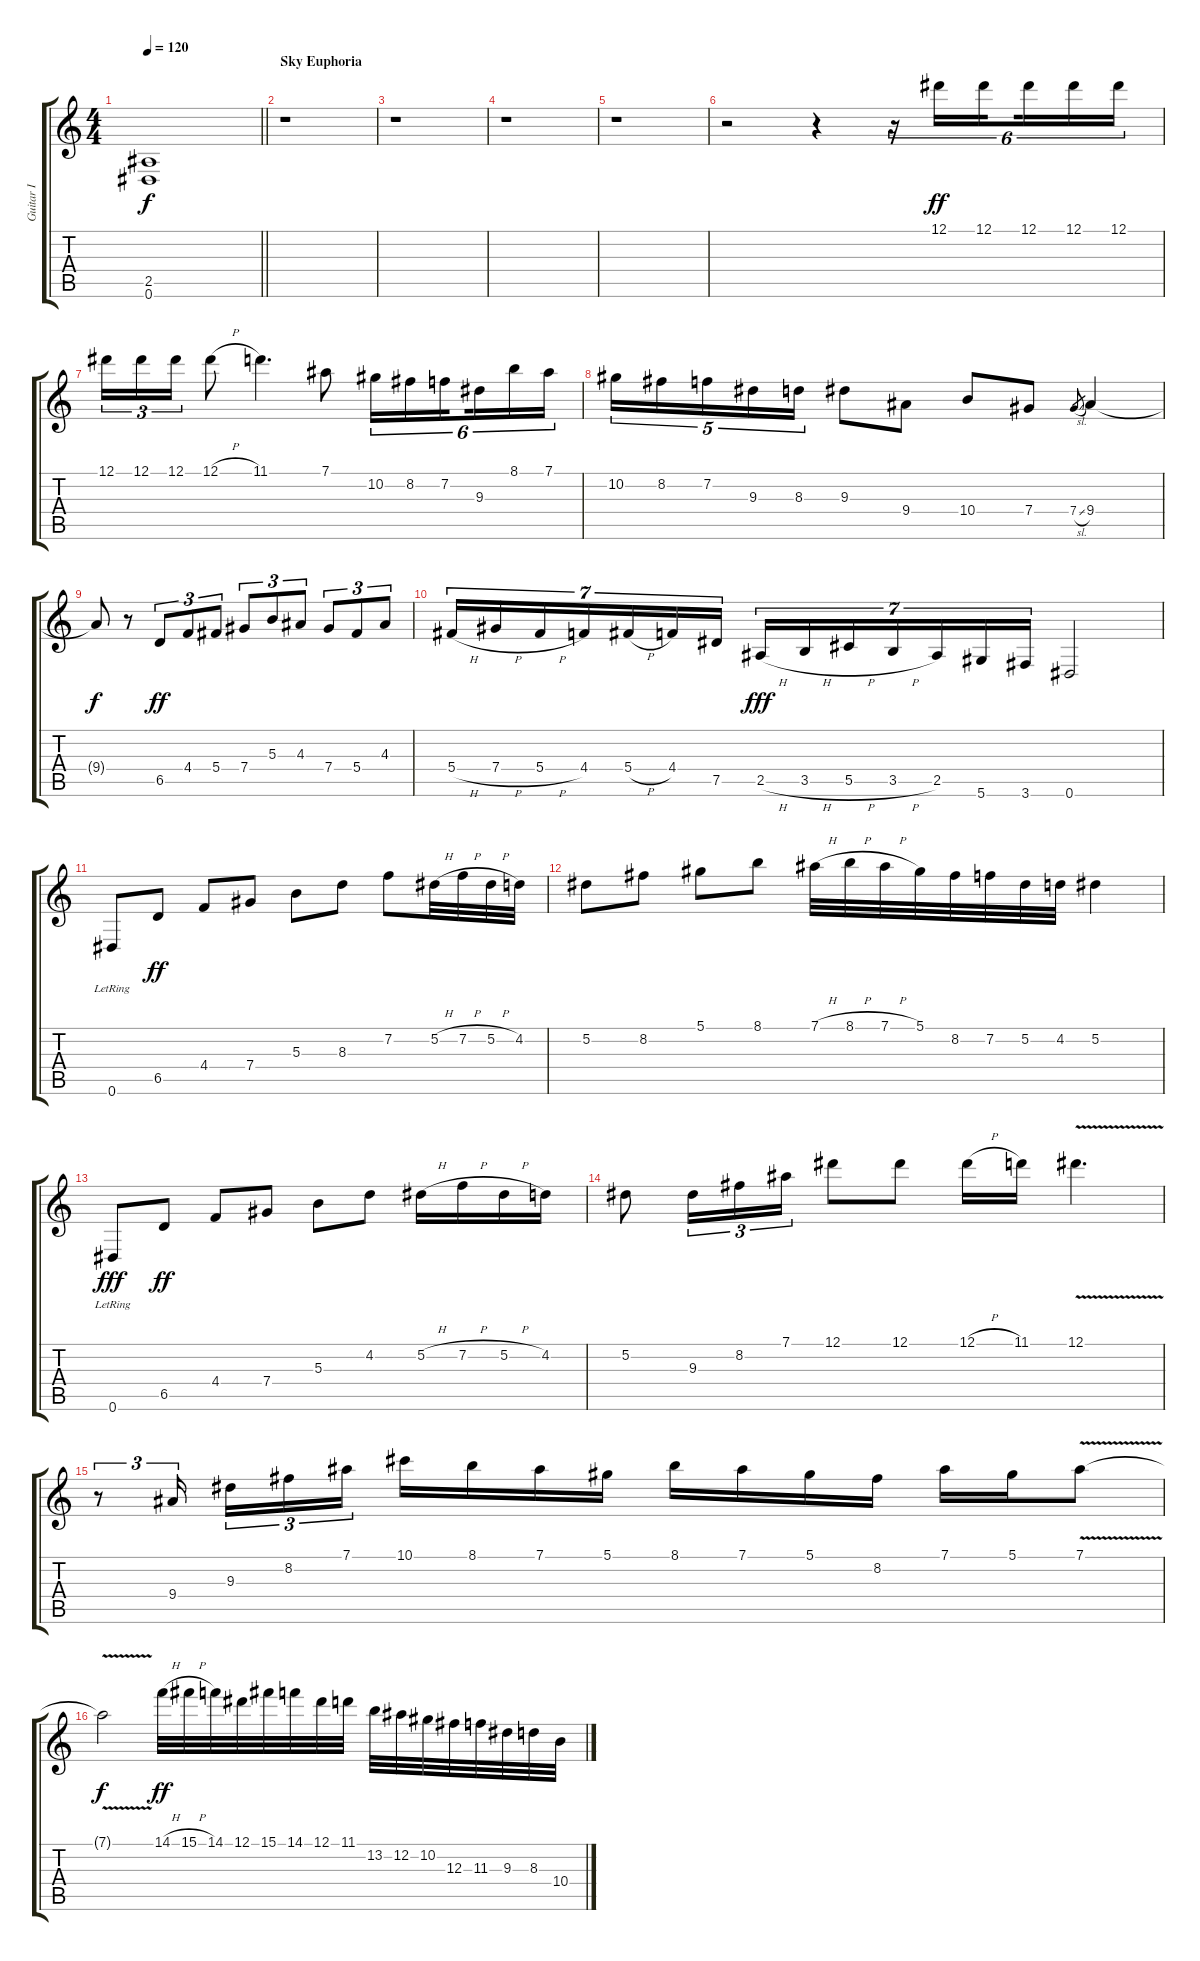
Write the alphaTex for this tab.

\track ("Guitar I" "Guitar I") {instrument overdrivenguitar}
\staff {score tabs}
\tuning (Eb4 Bb3 Gb3 Db3 Ab2 Eb2) {hide}
\ts (4 4)
\tempo 120
\clef g2
\barLineRight lightlight
\ks c
(2.5{t} 0.6{t}).1{dy f} |
\section ("" "Sky Euphoria")
r.1 |
r.1 |
r.1 |
r.1 |
r.2{instrument acousticguitarnylon} r.4 r.16{tu (6 4)} 12.1.16{tu (6 4) dy ff} 12.1.16{tu (6 4) beam splitsecondary} 12.1.16{tu (6 4)} 12.1.16{tu (6 4)} 12.1.16{tu (6 4)} |
12.1.16{tu (3 2)} 12.1.16{tu (3 2)} 12.1.16{tu (3 2)} 12.1{h}.8 11.1.4{d} 7.1.8 10.2.16{tu (6 4)} 8.2.16{tu (6 4)} 7.2.16{tu (6 4) beam splitsecondary} 9.3.16{tu (6 4)} 8.1.16{tu (6 4)} 7.1.16{tu (6 4)} |
10.2.16{tu (5 4)} 8.2.16{tu (5 4)} 7.2.16{tu (5 4)} 9.3.16{tu (5 4)} 8.3.16{tu (5 4)} 9.3.8 9.4.8 10.4.8 7.4.8 7.4{sl}.8{gr} 9.4.4 |
9.4{t}.8{dy f instrument acousticguitarnylon} r.8 6.5.8{tu (3 2) dy ff} 4.4.8{tu (3 2)} 5.4.8{tu (3 2)} 7.4.8{tu (3 2)} 5.3.8{tu (3 2)} 4.3.8{tu (3 2)} 7.4.8{tu (3 2)} 5.4.8{tu (3 2)} 4.3.8{tu (3 2)} |
5.4{h}.16{tu (7 4) instrument acousticguitarnylon} 7.4{h}.16{tu (7 4)} 5.4{h}.16{tu (7 4)} 4.4.16{tu (7 4)} 5.4{h}.16{tu (7 4)} 4.4.16{tu (7 4)} 7.5.16{tu (7 4)} 2.5{h}.16{tu (7 4) dy fff} 3.5{h}.16{tu (7 4)} 5.5{h}.16{tu (7 4)} 3.5{h}.16{tu (7 4)} 2.5.16{tu (7 4)} 5.6.16{tu (7 4)} 3.6.16{tu (7 4)} 0.6.2 |
0.6{lr}.8 6.5.8{dy ff} 4.4.8 7.4.8 5.3.8 8.3.8 7.2.8 5.2{h}.32 7.2{h}.32 5.2{h}.32 4.2.32 |
5.2.8 8.2.8 5.1.8 8.1.8 7.1{h}.32 8.1{h}.32 7.1{h}.32 5.1.32 8.2.32 7.2.32 5.2.32 4.2.32 5.2.4 |
0.6{lr}.8{dy fff instrument acousticguitarnylon} 6.5.8{dy ff} 4.4.8 7.4.8 5.3.8 4.2.8 5.2{h}.16 7.2{h}.16 5.2{h}.16 4.2.16 |
5.2.8{instrument acousticguitarnylon} 9.3.16{tu (3 2)} 8.2.16{tu (3 2)} 7.1.16{tu (3 2)} 12.1.8 12.1.8 12.1{h}.16 11.1.16 12.1{v}.4{d} |
r.8{tu (3 2)} 9.4.16{tu (3 2) beam splitsecondary} 9.3.16{tu (3 2)} 8.2.16{tu (3 2)} 7.1.16{tu (3 2)} 10.1.16 8.1.16 7.1.16 5.1.16 8.1.16 7.1.16 5.1.16 8.2.16 7.1.16 5.1.16 7.1{v}.8 |
7.1{t}.2{dy f instrument acousticguitarnylon} 14.1{h}.32{dy ff} 15.1{h}.32 14.1.32 12.1.32 15.1.32 14.1.32 12.1.32 11.1.32 13.2.32 12.2.32 10.2.32 12.3.32 11.3.32 9.3.32 8.3.32 10.4{h}.32
